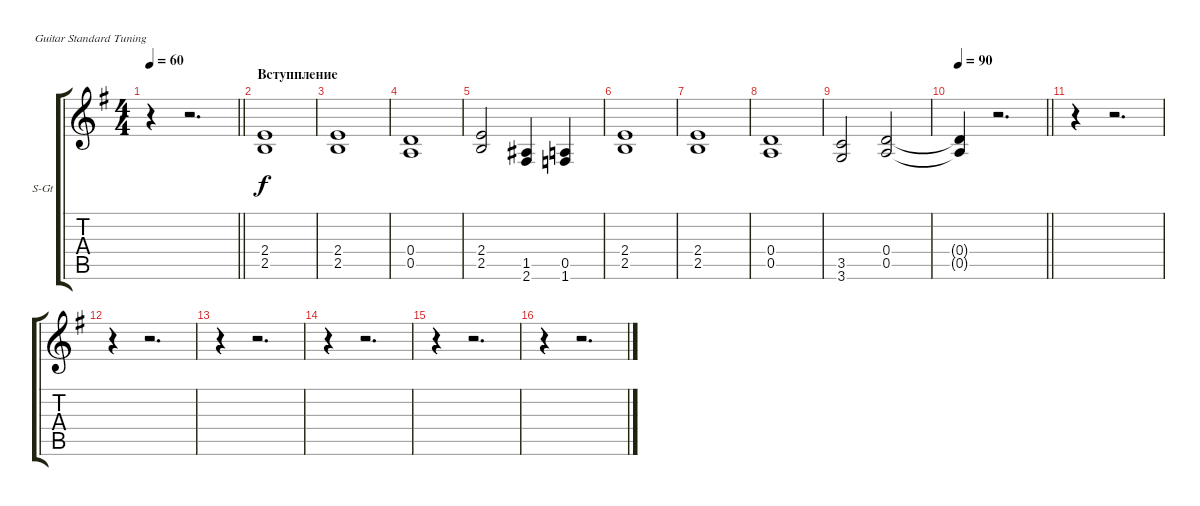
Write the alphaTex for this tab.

\bracketExtendMode groupsimilarinstruments
\firstSystemTrackNameOrientation horizontal
\otherSystemsTrackNameOrientation horizontal
\track ("Вокал" "S-Gt") {mute instrument trumpet}
\staff {score tabs}
\tuning (E4 B3 G3 D3 A2 E2)
\displaytranspose 12
\ts (4 4)
\beaming (8 2 2 2 2)
\tempo 60
\clef g2
\barLineRight lightlight
\ks eminor
r.4{dy f instrument trumpet} r.2{d} |
\section ("" "Вступпление")
(2.4 2.5).1 |
(2.4 2.5).1 |
(0.4 0.5).1 |
(2.4 2.5).2 (1.5 2.6).4 (0.5 1.6).4 |
(2.4 2.5).1 |
(2.4 2.5).1 |
(0.4 0.5).1 |
(3.5 3.6).2 (0.4 0.5).2 |
\tempo 90
\tempo (90 0.5 hide)
\barLineRight lightlight
(0.4{t} 0.5{t}).4 r.2{d} |
r.4 r.2{d} |
r.4 r.2{d} |
r.4 r.2{d} |
r.4 r.2{d} |
r.4 r.2{d} |
r.4 r.2{d}
